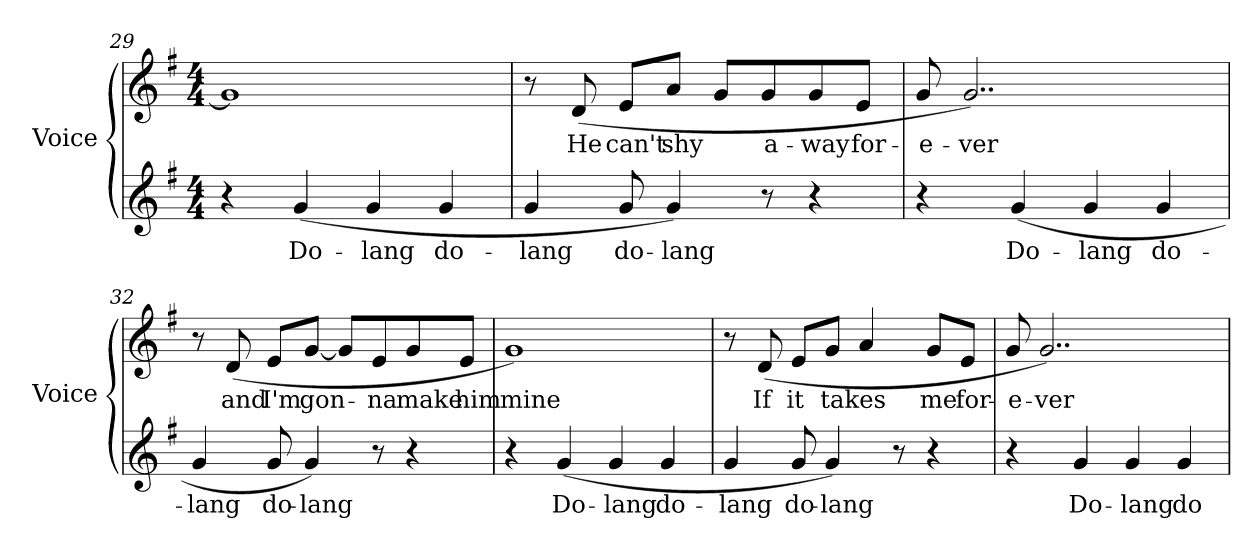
**kern	**text	**kern	**text
*part2	*part2	*part1	*part1
*staff2	*staff2	*staff1	*staff1
*I"Voice	*	*I"Voice	*
*I'Voice	*	*I'Voice	*
*clefG2	*	*clefG2	*
*k[f#]	*	*k[f#]	*
*G:	*	*G:	*
*M4/4	*	*M4/4	*
=29	=29	=29	=29
4r	.	1gi]	.
!	!LO:LY:b:color=#000000	!	!
(4gi/	Do-	.	.
!	!LO:LY:b:color=#000000	!	!
4gi/	-lang	.	.
!	!LO:LY:b:color=#000000	!	!
4gi/	do-	.	.
!!LO:LB:g=z
=30	=30	=30	=30
!	!LO:LY:b:color=#000000	!	!
4gi/	-lang	8r	.
!	!	!	!LO:LY:b:color=#000000
.	.	(8di/	He
!	!LO:LY:b:color=#000000	!	!
!	!	!	!LO:LY:b:color=#000000
8gi/	do-	8ei/L	can't
!	!LO:LY:b:color=#000000	!	!
!	!	!	!LO:LY:b:color=#000000
4gi/)	-lang	8ai/J	shy
.	.	8gi/L	.
!	!	!	!LO:LY:b:color=#000000
8r	.	8gi/	a-
!	!	!	!LO:LY:b:color=#000000
4r	.	8gi/	-way
!	!	!	!LO:LY:b:color=#000000
.	.	8ei/J	for-
=31	=31	=31	=31
!	!	!	!LO:LY:b:color=#000000
4r	.	8gi/	-e-
!	!	!	!LO:LY:b:color=#000000
.	.	2..gi/)	-ver
!	!LO:LY:b:color=#000000	!	!
(4gi/	Do-	.	.
!	!LO:LY:b:color=#000000	!	!
4gi/	-lang	.	.
!	!LO:LY:b:color=#000000	!	!
4gi/	do-	.	.
=32	=32	=32	=32
!	!LO:LY:b:color=#000000	!	!
4gi/	-lang	8r	.
!	!	!	!LO:LY:b:color=#000000
.	.	(8di/	and
!	!LO:LY:b:color=#000000	!	!
!	!	!	!LO:LY:b:color=#000000
8gi/	do-	8ei/L	I'm
!	!LO:LY:b:color=#000000	!	!
!	!	!	!LO:LY:b:color=#000000
4gi/)	-lang	[8gi/J	gon-
.	.	8gi/L]	.
!	!	!	!LO:LY:b:color=#000000
8r	.	8ei/	-na
!	!	!	!LO:LY:b:color=#000000
4r	.	8gi/	make
!	!	!	!LO:LY:b:color=#000000
.	.	8ei/J	him
=33	=33	=33	=33
!	!	!	!LO:LY:b:color=#000000
4r	.	1gi)	mine
!	!LO:LY:b:color=#000000	!	!
(4gi/	Do-	.	.
!	!LO:LY:b:color=#000000	!	!
4gi/	-lang	.	.
!	!LO:LY:b:color=#000000	!	!
4gi/	do-	.	.
!!LO:LB:g=z
=34	=34	=34	=34
!	!LO:LY:b:color=#000000	!	!
4gi/	-lang	8r	.
!	!	!	!LO:LY:b:color=#000000
.	.	(8di/	If
!	!LO:LY:b:color=#000000	!	!
!	!	!	!LO:LY:b:color=#000000
8gi/	do-	8ei/L	it
!	!LO:LY:b:color=#000000	!	!
!	!	!	!LO:LY:b:color=#000000
4gi/)	-lang	8gi/J	takes
.	.	4ai/	.
8r	.	.	.
!	!	!	!LO:LY:b:color=#000000
4r	.	8gi/L	me
!	!	!	!LO:LY:b:color=#000000
.	.	8ei/J	for-
=35	=35	=35	=35
!	!	!	!LO:LY:b:color=#000000
4r	.	8gi/	-e-
!	!	!	!LO:LY:b:color=#000000
.	.	2..gi/)	-ver
!	!LO:LY:b:color=#000000	!	!
4gi/	Do-	.	.
!	!LO:LY:b:color=#000000	!	!
4gi/	-lang	.	.
!	!LO:LY:b:color=#000000	!	!
4gi/	do-	.	.
=	=	=	=
*-	*-	*-	*-
